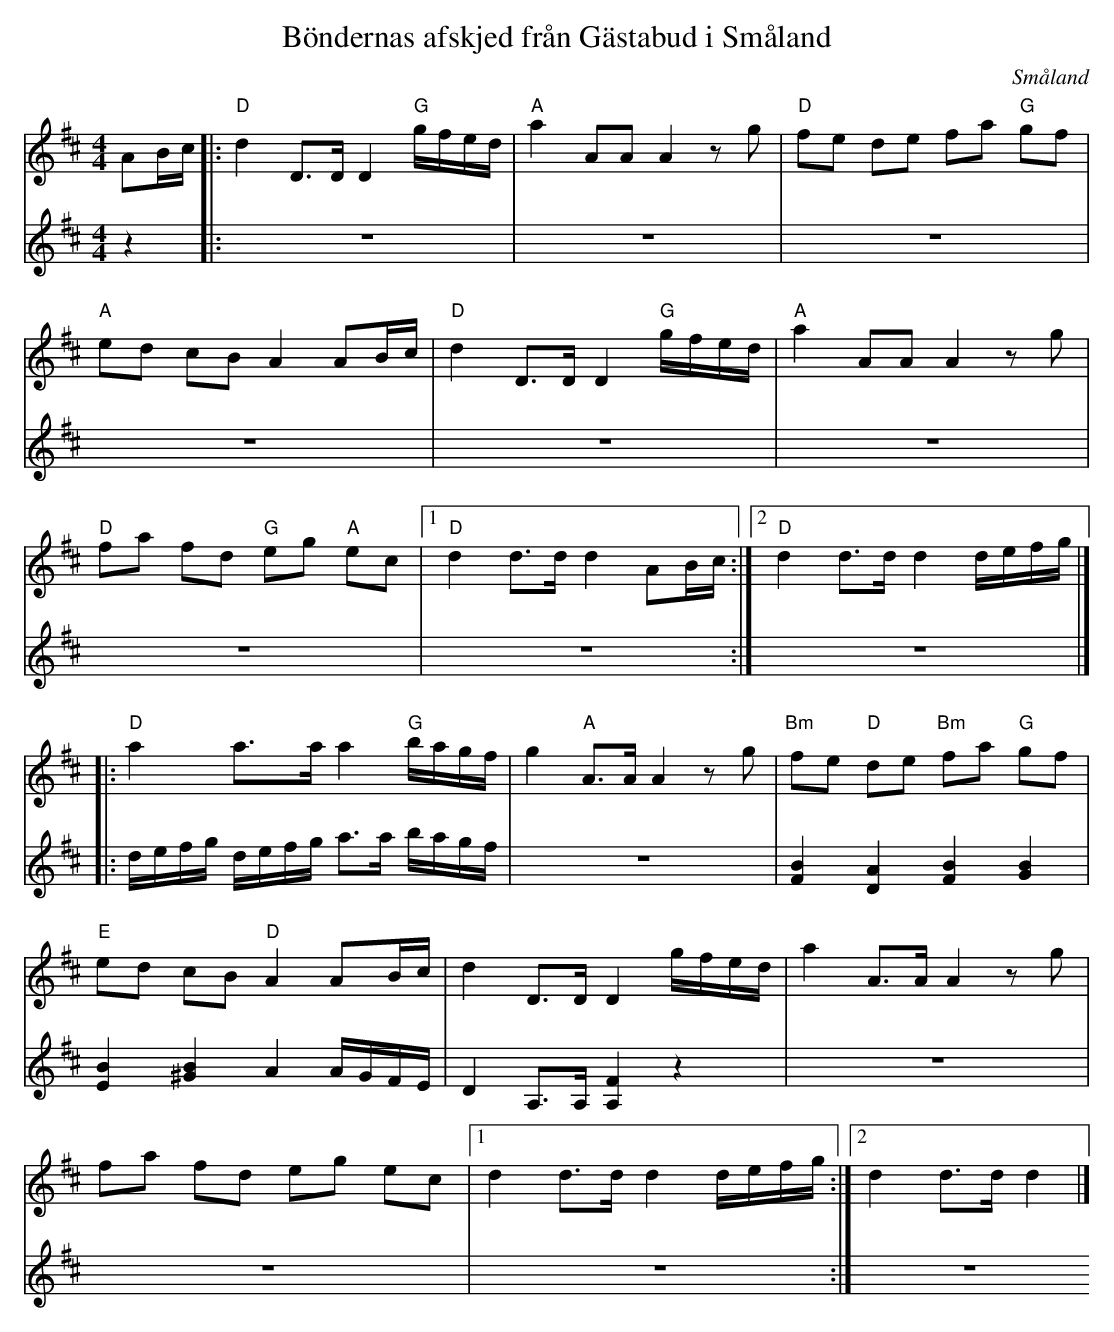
X:1
T:Böndernas afskjed från Gästabud i Småland
O:Småland
M:4/4
L:1/16
K:D
[V:1]A2Bc|:"D" d4 D3D D4 "G" gfed|"A" a4 A2A2 A4 z2g2|"D" f2e2 d2e2 f2a2 "G" g2f2|
[V:2]z4  |:z16                   |z16                |z16                        |       [I:repbra 0]
[V:1]"A" e2d2 c2B2 A4 A2Bc|"D" d4 D3D D4 "G" gfed|"A" a4 A2A2 A4 z2g2|
[V:2]z16                  |z16                   |z16                |
[V:1]"D" f2a2 f2d2 "G" e2g2 "A" e2c2|1 "D" d4d3d d4 A2Bc:|2 "D" d4 d3d d4 defg|]
[V:2]z16                            |1 z16              :|2 z16               |]
[V:1]|:"D" a4 a3a a4 "G" bagf|g4 "A" A3A A4 z2g2|"Bm" f2e2 "D" d2e2 "Bm" f2a2 "G" g2f2|
[V:2]|:defg defg a3a bagf      |z16               |[F4 B4][D4 A4][F4 B4][G4 B4]         |
[V:1]"E" e2d2 c2B2 "D" A4 A2Bc|d4 D3D D4 gfed      |a4 A3A A4 z2g2|
[V:2][E4 B4][^G4 B4] A4 AGFE  |D4 A,3A, [A,4 F4] z4|z16|
[V:1]f2a2 f2d2 e2g2 e2c2|1 d4 d3d d4 defg:|2 d4 d3d d4|]
[V:2]z16                |1 z16           :|2 z16      |]
